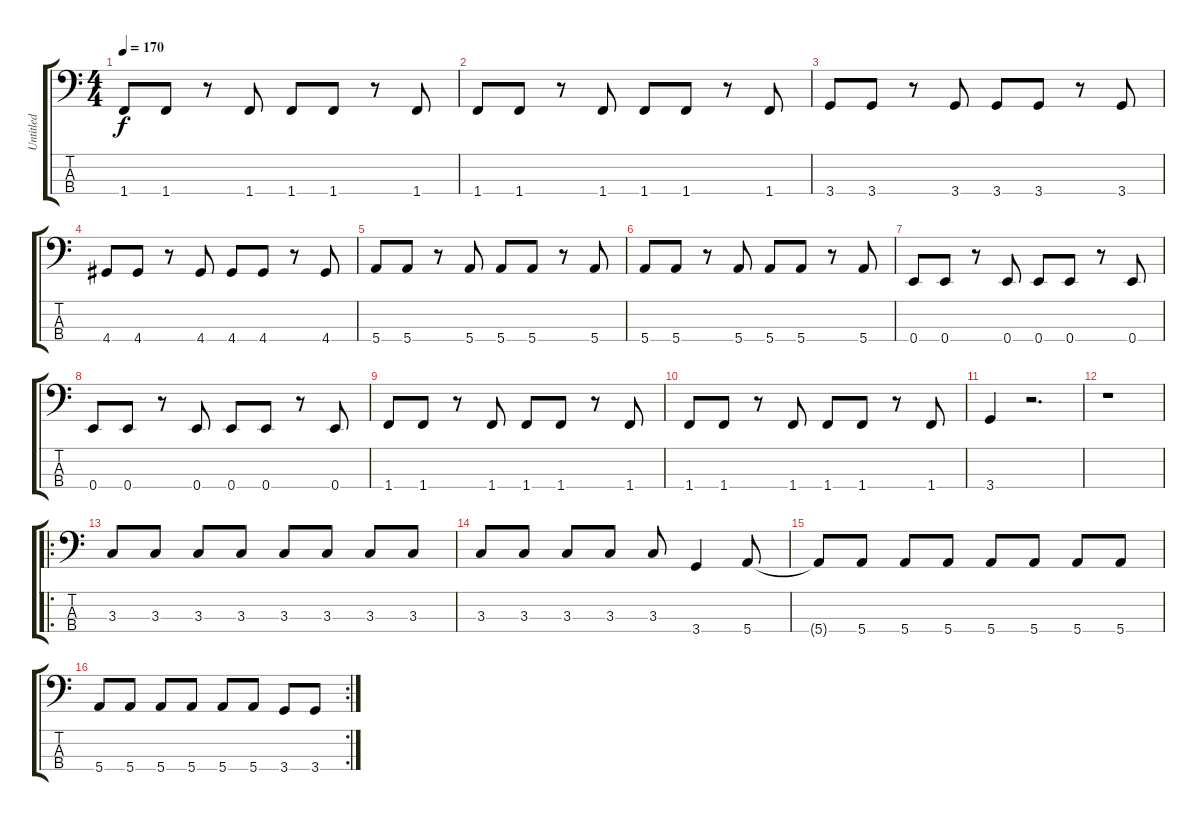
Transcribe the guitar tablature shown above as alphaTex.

\track ("Untitled" "Untitled") {instrument electricbasspick}
\staff {score tabs}
\tuning (G2 D2 A1 E1) {hide}
\ts (4 4)
\tempo 170
\clef f4
\ks c
1.4.8{dy f} 1.4.8 r.8 1.4.8 1.4.8 1.4.8 r.8 1.4.8 |
1.4.8 1.4.8 r.8 1.4.8 1.4.8 1.4.8 r.8 1.4.8 |
3.4.8 3.4.8 r.8 3.4.8 3.4.8 3.4.8 r.8 3.4.8 |
4.4.8 4.4.8 r.8 4.4.8 4.4.8 4.4.8 r.8 4.4.8 |
5.4.8 5.4.8 r.8 5.4.8 5.4.8 5.4.8 r.8 5.4.8 |
5.4.8 5.4.8 r.8 5.4.8 5.4.8 5.4.8 r.8 5.4.8 |
0.4.8 0.4.8 r.8 0.4.8 0.4.8 0.4.8 r.8 0.4.8 |
0.4.8 0.4.8 r.8 0.4.8 0.4.8 0.4.8 r.8 0.4.8 |
1.4.8 1.4.8 r.8 1.4.8 1.4.8 1.4.8 r.8 1.4.8 |
1.4.8 1.4.8 r.8 1.4.8 1.4.8 1.4.8 r.8 1.4.8 |
3.4.4 r.2{d} |
r.1 |
\ro
3.3.8 3.3.8 3.3.8 3.3.8 3.3.8 3.3.8 3.3.8 3.3.8 |
3.3.8 3.3.8 3.3.8 3.3.8 3.3.8 3.4.4 5.4.8 |
5.4{t}.8 5.4.8 5.4.8 5.4.8 5.4.8 5.4.8 5.4.8 5.4.8 |
\rc 2
5.4.8 5.4.8 5.4.8 5.4.8 5.4.8 5.4.8 3.4.8 3.4.8
